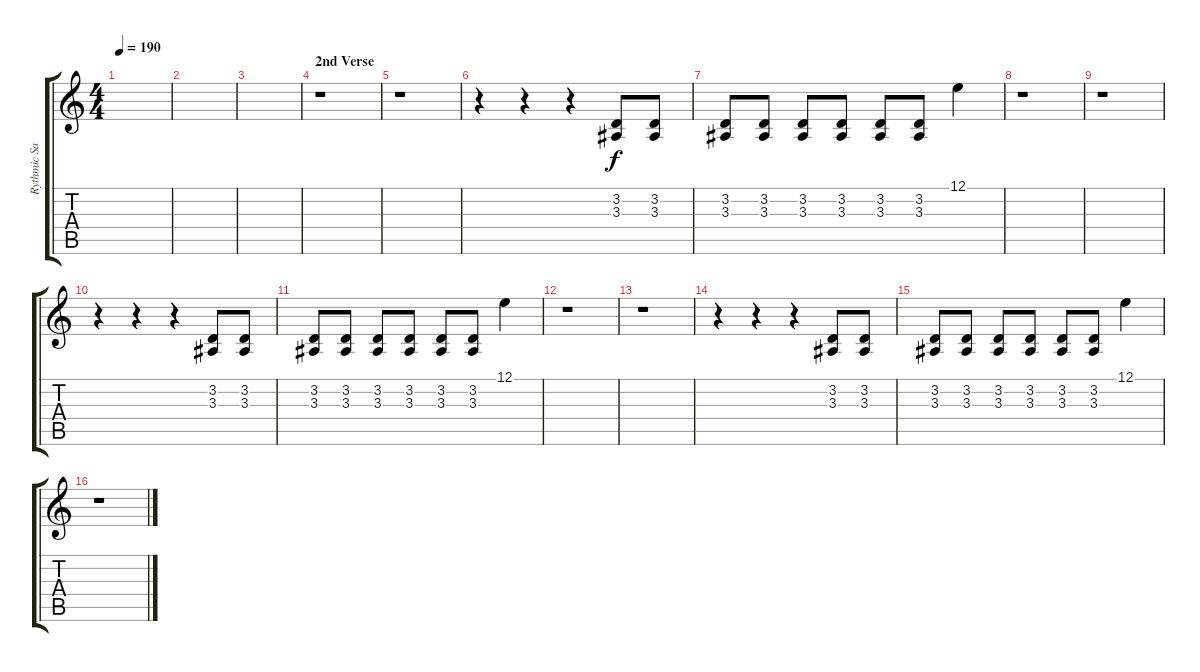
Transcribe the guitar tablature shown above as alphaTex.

\track ("Rythmic Sample" "Rythmic Sa") {instrument lead1square}
\staff {score tabs}
\tuning (E4 B3 G3 D3 A2 D2) {hide}
\ts (4 4)
\tempo 190
\clef g2
\ks c
|
|
|
\section ("" "2nd Verse")
r.1 |
r.1 |
r.4 r.4 r.4 (3.2 3.3).8{volume 7 instrument synthdrum} (3.2 3.3).8 |
(3.2 3.3).8 (3.2 3.3).8 (3.2 3.3).8 (3.2 3.3).8 (3.2 3.3).8 (3.2 3.3).8 12.1.4{volume 15 instrument lead2sawtooth} |
r.1 |
r.1 |
r.4 r.4 r.4 (3.2 3.3).8{volume 7 instrument synthdrum} (3.2 3.3).8 |
(3.2 3.3).8 (3.2 3.3).8 (3.2 3.3).8 (3.2 3.3).8 (3.2 3.3).8 (3.2 3.3).8 12.1.4{volume 15 instrument lead2sawtooth} |
r.1 |
r.1 |
r.4 r.4 r.4 (3.2 3.3).8{volume 7 instrument synthdrum} (3.2 3.3).8 |
(3.2 3.3).8 (3.2 3.3).8 (3.2 3.3).8 (3.2 3.3).8 (3.2 3.3).8 (3.2 3.3).8 12.1.4{volume 15 instrument lead2sawtooth} |
r.1
